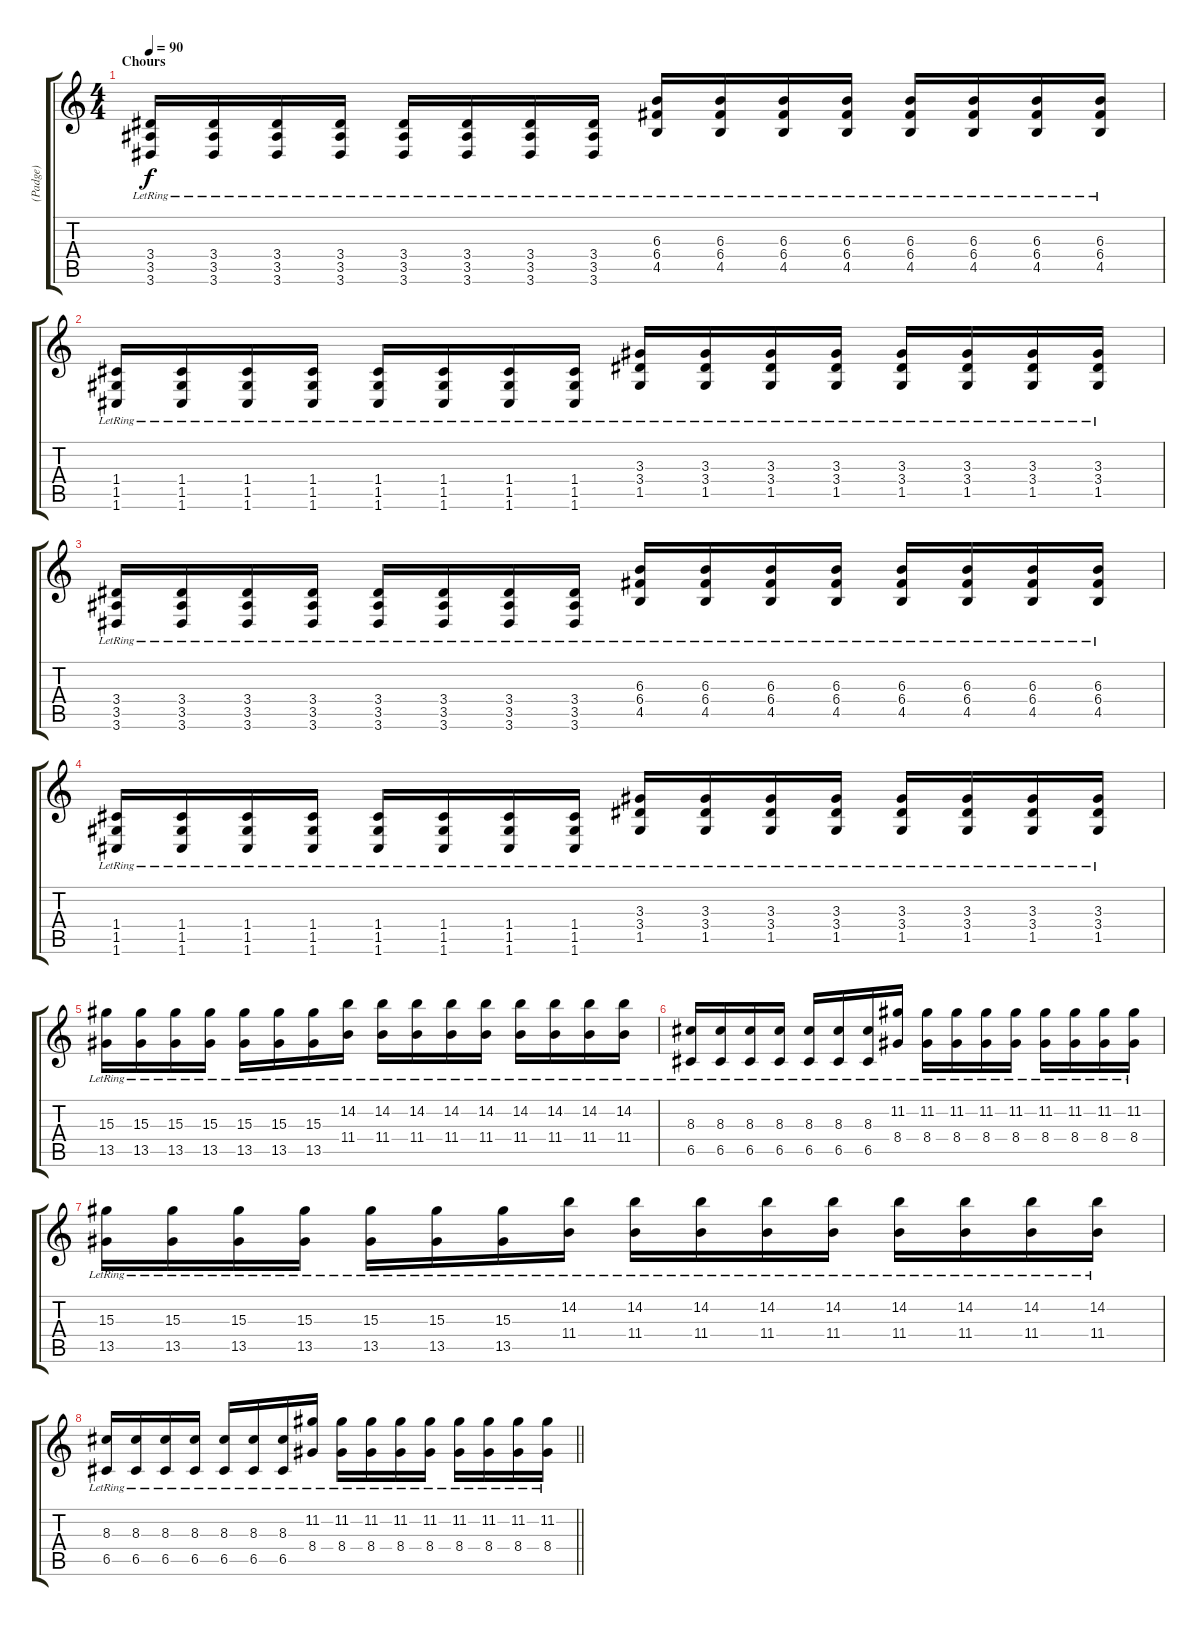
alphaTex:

\track ("(Padge) " "(Padge) ") {instrument acousticguitarsteel}
\staff {score tabs}
\tuning (D4 A3 F3 C3 G2 C2) {hide}
\ts (4 4)
\section ("" "Chours")
\tempo 90
\clef g2
\ks c
(3.4{lr} 3.5{lr} 3.6{lr}).16{dy f} (3.4{lr} 3.5{lr} 3.6{lr}).16 (3.4{lr} 3.5{lr} 3.6{lr}).16 (3.4{lr} 3.5{lr} 3.6{lr}).16 (3.4{lr} 3.5{lr} 3.6{lr}).16 (3.4{lr} 3.5{lr} 3.6{lr}).16 (3.4{lr} 3.5{lr} 3.6{lr}).16 (3.4{lr} 3.5{lr} 3.6{lr}).16 (6.3{lr} 6.4{lr} 4.5{lr}).16 (6.3{lr} 6.4{lr} 4.5{lr}).16 (6.3{lr} 6.4{lr} 4.5{lr}).16 (6.3{lr} 6.4{lr} 4.5{lr}).16 (6.3{lr} 6.4{lr} 4.5{lr}).16 (6.3{lr} 6.4{lr} 4.5{lr}).16 (6.3{lr} 6.4{lr} 4.5{lr}).16 (6.3{lr} 6.4{lr} 4.5{lr}).16 |
(1.4{lr} 1.5{lr} 1.6{lr}).16 (1.4{lr} 1.5{lr} 1.6{lr}).16 (1.4{lr} 1.5{lr} 1.6{lr}).16 (1.4{lr} 1.5{lr} 1.6{lr}).16 (1.4{lr} 1.5{lr} 1.6{lr}).16 (1.4{lr} 1.5{lr} 1.6{lr}).16 (1.4{lr} 1.5{lr} 1.6{lr}).16 (1.4{lr} 1.5{lr} 1.6{lr}).16 (3.3{lr} 3.4{lr} 1.5{lr}).16 (3.3{lr} 3.4{lr} 1.5{lr}).16 (3.3{lr} 3.4{lr} 1.5{lr}).16 (3.3{lr} 3.4{lr} 1.5{lr}).16 (3.3{lr} 3.4{lr} 1.5{lr}).16 (3.3{lr} 3.4{lr} 1.5{lr}).16 (3.3{lr} 3.4{lr} 1.5{lr}).16 (3.3{lr} 3.4{lr} 1.5{lr}).16 |
(3.4{lr} 3.5{lr} 3.6{lr}).16 (3.4{lr} 3.5{lr} 3.6{lr}).16 (3.4{lr} 3.5{lr} 3.6{lr}).16 (3.4{lr} 3.5{lr} 3.6{lr}).16 (3.4{lr} 3.5{lr} 3.6{lr}).16 (3.4{lr} 3.5{lr} 3.6{lr}).16 (3.4{lr} 3.5{lr} 3.6{lr}).16 (3.4{lr} 3.5{lr} 3.6{lr}).16 (6.3{lr} 6.4{lr} 4.5{lr}).16 (6.3{lr} 6.4{lr} 4.5{lr}).16 (6.3{lr} 6.4{lr} 4.5{lr}).16 (6.3{lr} 6.4{lr} 4.5{lr}).16 (6.3{lr} 6.4{lr} 4.5{lr}).16 (6.3{lr} 6.4{lr} 4.5{lr}).16 (6.3{lr} 6.4{lr} 4.5{lr}).16 (6.3{lr} 6.4{lr} 4.5{lr}).16 |
(1.4{lr} 1.5{lr} 1.6{lr}).16 (1.4{lr} 1.5{lr} 1.6{lr}).16 (1.4{lr} 1.5{lr} 1.6{lr}).16 (1.4{lr} 1.5{lr} 1.6{lr}).16 (1.4{lr} 1.5{lr} 1.6{lr}).16 (1.4{lr} 1.5{lr} 1.6{lr}).16 (1.4{lr} 1.5{lr} 1.6{lr}).16 (1.4{lr} 1.5{lr} 1.6{lr}).16 (3.3{lr} 3.4{lr} 1.5{lr}).16 (3.3{lr} 3.4{lr} 1.5{lr}).16 (3.3{lr} 3.4{lr} 1.5{lr}).16 (3.3{lr} 3.4{lr} 1.5{lr}).16 (3.3{lr} 3.4{lr} 1.5{lr}).16 (3.3{lr} 3.4{lr} 1.5{lr}).16 (3.3{lr} 3.4{lr} 1.5{lr}).16 (3.3{lr} 3.4{lr} 1.5{lr}).16 |
(15.3 13.5{lr}).16 (15.3 13.5{lr}).16 (15.3 13.5{lr}).16 (15.3 13.5{lr}).16 (15.3 13.5{lr}).16 (15.3 13.5{lr}).16 (15.3 13.5{lr}).16 (14.2 11.4{lr}).16 (14.2 11.4{lr}).16 (14.2 11.4{lr}).16 (14.2 11.4{lr}).16 (14.2 11.4{lr}).16 (14.2 11.4{lr}).16 (14.2 11.4{lr}).16 (14.2 11.4{lr}).16 (14.2 11.4{lr}).16 |
(8.3 6.5{lr}).16 (8.3 6.5{lr}).16 (8.3 6.5{lr}).16 (8.3 6.5{lr}).16 (8.3 6.5{lr}).16 (8.3 6.5{lr}).16 (8.3 6.5{lr}).16 (11.2 8.4{lr}).16 (11.2 8.4{lr}).16 (11.2 8.4{lr}).16 (11.2 8.4{lr}).16 (11.2 8.4{lr}).16 (11.2 8.4{lr}).16 (11.2 8.4{lr}).16 (11.2 8.4{lr}).16 (11.2 8.4{lr}).16 |
(15.3 13.5{lr}).16 (15.3 13.5{lr}).16 (15.3 13.5{lr}).16 (15.3 13.5{lr}).16 (15.3 13.5{lr}).16 (15.3 13.5{lr}).16 (15.3 13.5{lr}).16 (14.2 11.4{lr}).16 (14.2 11.4{lr}).16 (14.2 11.4{lr}).16 (14.2 11.4{lr}).16 (14.2 11.4{lr}).16 (14.2 11.4{lr}).16 (14.2 11.4{lr}).16 (14.2 11.4{lr}).16 (14.2 11.4{lr}).16 |
\barLineRight lightlight
(8.3 6.5{lr}).16 (8.3 6.5{lr}).16 (8.3 6.5{lr}).16 (8.3 6.5{lr}).16 (8.3 6.5{lr}).16 (8.3 6.5{lr}).16 (8.3 6.5{lr}).16 (11.2 8.4{lr}).16 (11.2 8.4{lr}).16 (11.2 8.4{lr}).16 (11.2 8.4{lr}).16 (11.2 8.4{lr}).16 (11.2 8.4{lr}).16 (11.2 8.4{lr}).16 (11.2 8.4{lr}).16 (11.2 8.4{lr}).16
